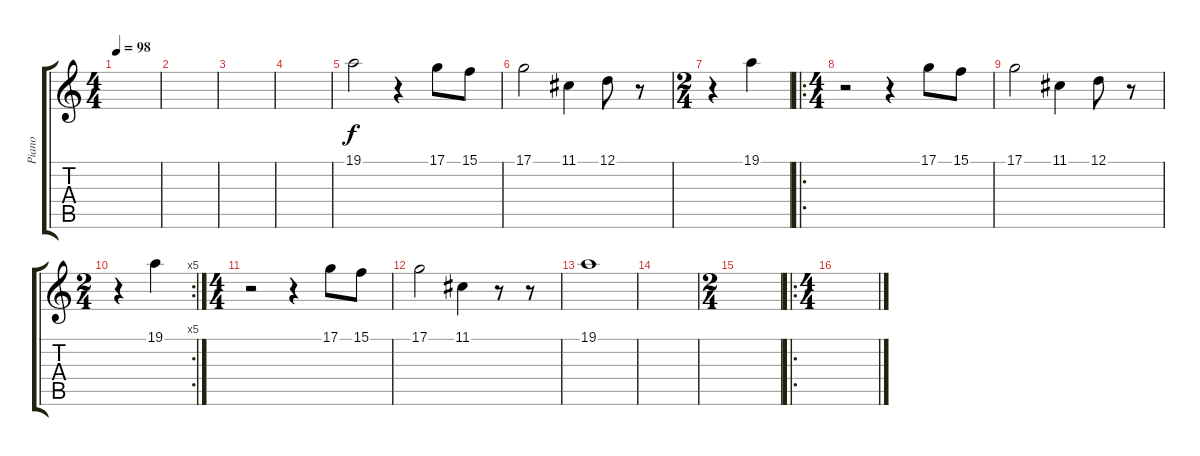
\track ("Piano" "Piano") {instrument acousticgrandpiano}
\staff {score tabs}
\tuning (D4 A3 F3 C3 G2 D2) {hide}
\ts (4 4)
\tempo 98
\clef g2
\ks c
|
|
|
|
19.1.2{volume 12 instrument acousticgrandpiano} r.4 17.1.8 15.1.8 |
17.1.2{instrument acousticgrandpiano} 11.1.4 12.1.8 r.8 |
\ts (2 4)
r.4{instrument acousticgrandpiano} 19.1.4 |
\ro
\ts (4 4)
r.2 r.4 17.1.8 15.1.8 |
17.1.2 11.1.4 12.1.8 r.8 |
\rc 5
\ts (2 4)
r.4 19.1.4 |
\ts (4 4)
r.2 r.4 17.1.8 15.1.8 |
17.1.2 11.1.4 r.8 r.8 |
19.1.1{instrument acousticgrandpiano} |
|
\ts (2 4)
|
\ro
\ts (4 4)
